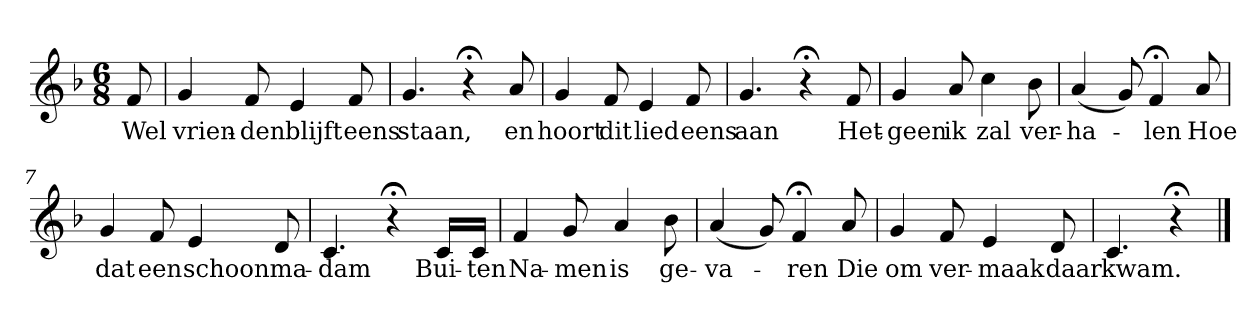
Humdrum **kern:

**kern	**text
*part1	*part1
*staff1	*staff1
*k[b-]	*
*F:	*
*M6/8	*
*MM120	*
=	=
8f	Wel
=1	=1
4g	vrien-
8f	-den
4e	blijft
8f	eens
=2	=2
4.g	staan,
4r;<	.
8a	en
=3	=3
4g	hoort
8f	dit
4e	lied
8f	eens
=4	=4
4.g	aan
4r;<	.
8f	Het-
=5	=5
4g	-geen
8a	ik
4cc	zal
8b-	ver-
=6	=6
(4a	-ha-
8g)	.
4f;<	-len
8a	Hoe
=7	=7
4g	dat
8f	een
4e	schoon
8d	ma-
=8	=8
4.c	-dam
4r;<	.
16cLL	Bui-
16cJJ	-ten
=9	=9
4f	Na-
8g	-men
4a	is
8b-	ge-
=10	=10
(4a	-va-
8g)	.
4f;<	-ren
8a	Die
=11	=11
4g	om
8f	ver-
4e	-maak
8d	daar
=12	=12
4.c	kwam.
4r;<	.
==	==
*-	*-
